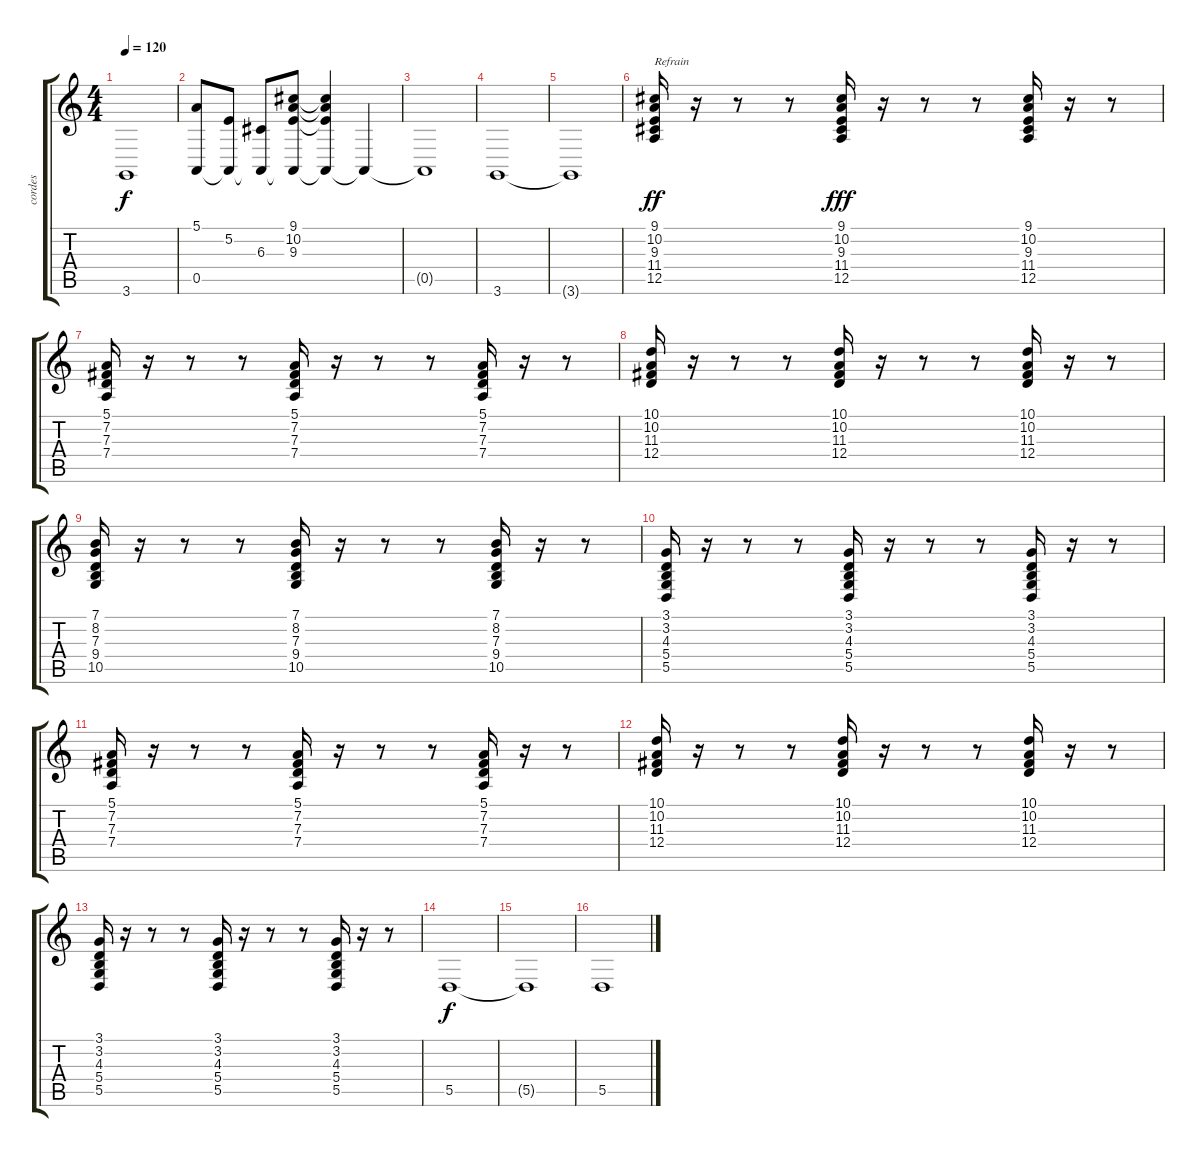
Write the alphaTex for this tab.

\track ("cordes" "cordes") {instrument stringensemble1}
\staff {score tabs}
\tuning (E4 B3 G3 D3 A2 E2) {hide}
\ts (4 4)
\tempo 120
\clef g2
\ks c
3.6{t}.1{dy f} |
(5.1 0.5).8 (5.2 0.5{t}).8 (6.3 0.5{t}).8 (9.1 10.2 9.3 0.5{t}).8 (9.1{t} 10.2{t} 9.3{t} 0.5{t}).4 0.5{t}.4 |
0.5{t}.1 |
3.6.1 |
3.6{t}.1 |
(9.1 10.2 9.3 11.4 12.5).16{txt "Refrain" dy ff} r.16 r.8 r.8 (9.1 10.2 9.3 11.4 12.5).16{dy fff} r.16 r.8 r.8 (9.1 10.2 9.3 11.4 12.5).16 r.16 r.8 |
(5.1 7.2 7.3 7.4).16 r.16 r.8 r.8 (5.1 7.2 7.3 7.4).16 r.16 r.8 r.8 (5.1 7.2 7.3 7.4).16 r.16 r.8 |
(10.1 10.2 11.3 12.4).16 r.16 r.8 r.8 (10.1 10.2 11.3 12.4).16 r.16 r.8 r.8 (10.1 10.2 11.3 12.4).16 r.16 r.8 |
(7.1 8.2 7.3 9.4 10.5).16 r.16 r.8 r.8 (7.1 8.2 7.3 9.4 10.5).16 r.16 r.8 r.8 (7.1 8.2 7.3 9.4 10.5).16 r.16 r.8 |
(3.1 3.2 4.3 5.4 5.5).16 r.16 r.8 r.8 (3.1 3.2 4.3 5.4 5.5).16 r.16 r.8 r.8 (3.1 3.2 4.3 5.4 5.5).16 r.16 r.8 |
(5.1 7.2 7.3 7.4).16 r.16 r.8 r.8 (5.1 7.2 7.3 7.4).16 r.16 r.8 r.8 (5.1 7.2 7.3 7.4).16 r.16 r.8 |
(10.1 10.2 11.3 12.4).16 r.16 r.8 r.8 (10.1 10.2 11.3 12.4).16 r.16 r.8 r.8 (10.1 10.2 11.3 12.4).16 r.16 r.8 |
(3.1 3.2 4.3 5.4 5.5).16 r.16 r.8 r.8 (3.1 3.2 4.3 5.4 5.5).16 r.16 r.8 r.8 (3.1 3.2 4.3 5.4 5.5).16 r.16 r.8 |
5.5.1{dy f} |
5.5{t}.1 |
5.5.1
